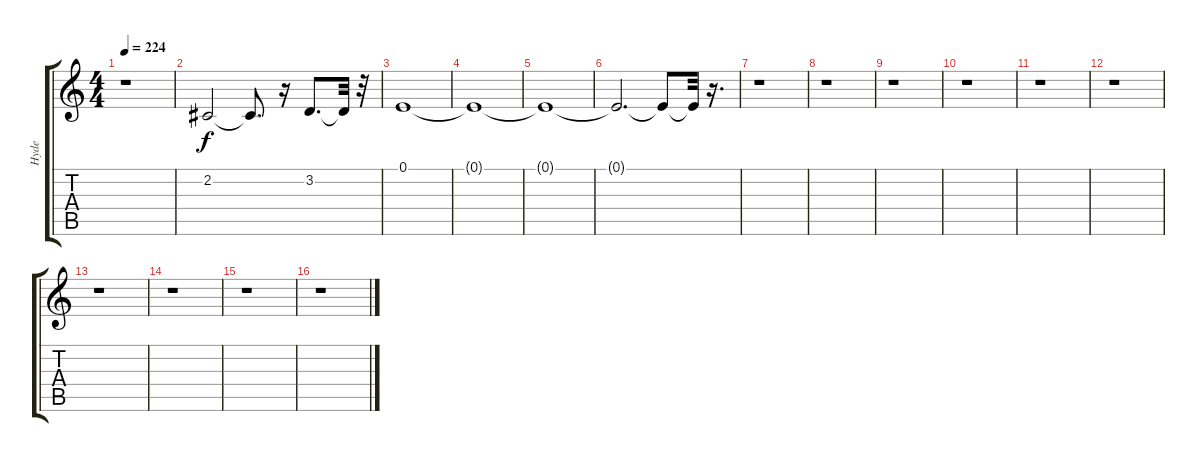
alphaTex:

\track ("Hyde" "Hyde") {instrument flute}
\staff {score tabs}
\tuning (E4 B3 G3 D3 A2 E2) {hide}
\ts (4 4)
\tempo 224
\clef g2
\ks c
r.1{dy f} |
2.2.2 2.2{t}.8{d} r.16 3.2.8{d} 3.2{t}.32 r.32 |
0.1.1 |
0.1{t}.1 |
0.1{t}.1 |
0.1{t}.2{d} 0.1{t}.8 0.1{t}.32 r.16{d} |
r.1 |
r.1 |
r.1 |
r.1 |
r.1 |
r.1 |
r.1 |
r.1 |
r.1 |
r.1
